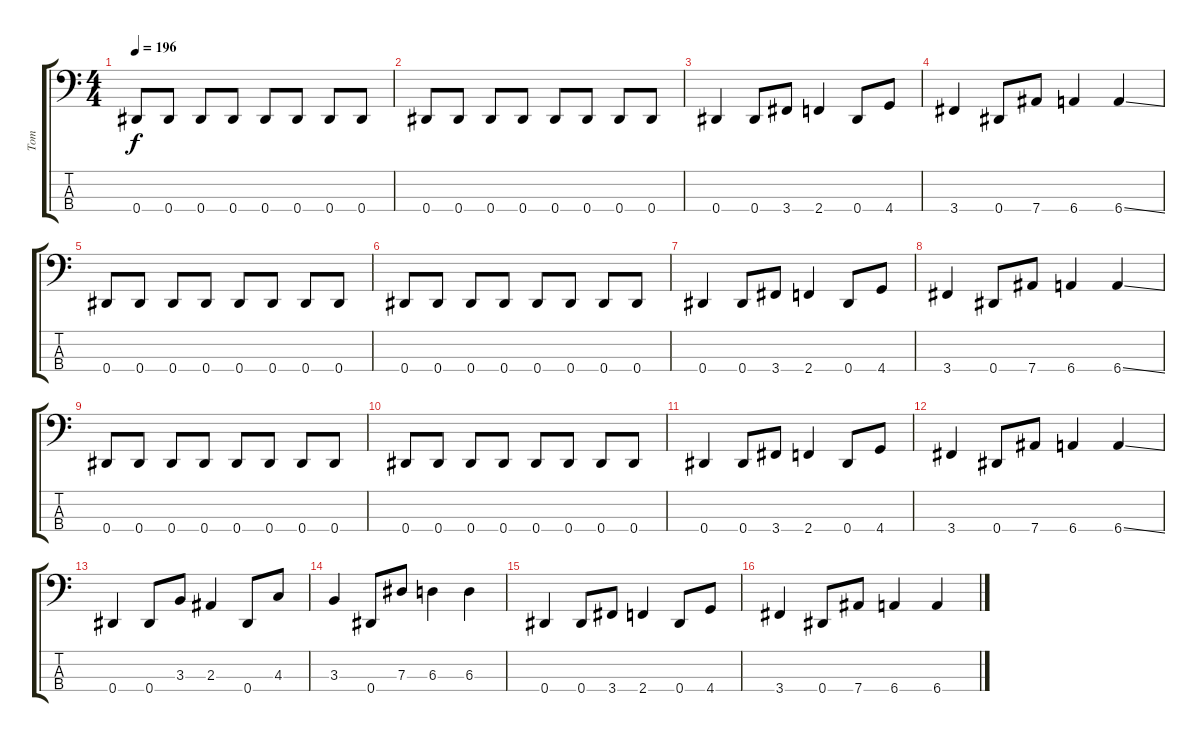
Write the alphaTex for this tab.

\track ("Tom" "Tom") {instrument electricbasspick}
\staff {score tabs}
\tuning (Gb2 Db2 Ab1 Eb1) {hide}
\ts (4 4)
\tempo 196
\clef f4
\ks c
0.4.8{dy f} 0.4.8 0.4.8 0.4.8 0.4.8 0.4.8 0.4.8 0.4.8 |
0.4.8 0.4.8 0.4.8 0.4.8 0.4.8 0.4.8 0.4.8 0.4.8 |
0.4.4 0.4.8 3.4.8 2.4.4 0.4.8 4.4.8 |
3.4.4 0.4.8 7.4.8 6.4.4 6.4{ss}.4 |
0.4.8 0.4.8 0.4.8 0.4.8 0.4.8 0.4.8 0.4.8 0.4.8 |
0.4.8 0.4.8 0.4.8 0.4.8 0.4.8 0.4.8 0.4.8 0.4.8 |
0.4.4 0.4.8 3.4.8 2.4.4 0.4.8 4.4.8 |
3.4.4 0.4.8 7.4.8 6.4.4 6.4{ss}.4 |
0.4.8 0.4.8 0.4.8 0.4.8 0.4.8 0.4.8 0.4.8 0.4.8 |
0.4.8 0.4.8 0.4.8 0.4.8 0.4.8 0.4.8 0.4.8 0.4.8 |
0.4.4 0.4.8 3.4.8 2.4.4 0.4.8 4.4.8 |
3.4.4 0.4.8 7.4.8 6.4.4 6.4{ss}.4 |
0.4.4 0.4.8 3.3.8 2.3.4 0.4.8 4.3.8 |
3.3.4 0.4.8 7.3.8 6.3.4 6.3.4 |
0.4.4 0.4.8 3.4.8 2.4.4 0.4.8 4.4.8 |
3.4.4 0.4.8 7.4.8 6.4.4 6.4{ss}.4
